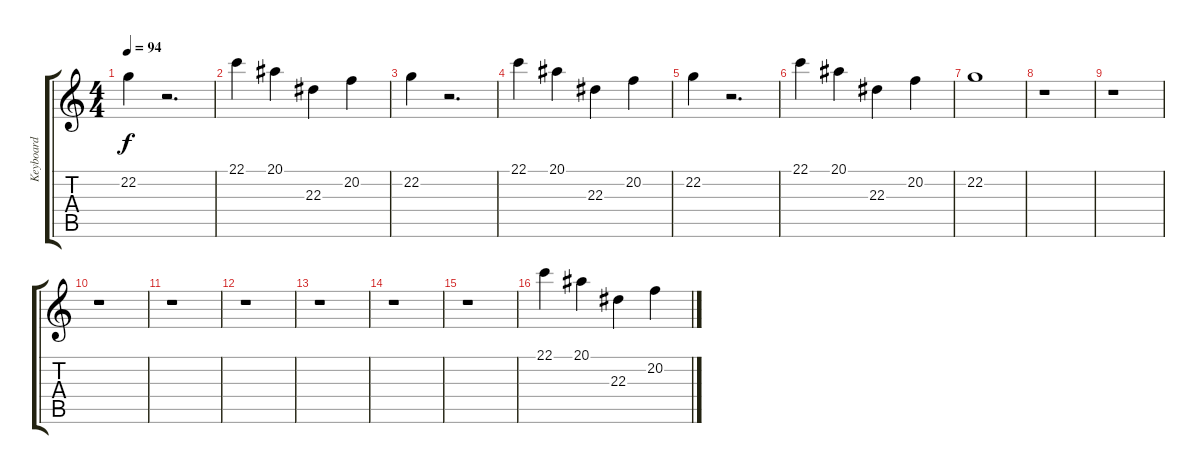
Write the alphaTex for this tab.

\track ("Keyboard" "Keyboard") {instrument stringensemble1}
\staff {score tabs}
\tuning (D4 A3 F3 C3 G2 C2) {hide}
\ts (4 4)
\tempo 94
\clef g2
\ks c
22.2.4{dy f} r.2{d} |
22.1.4 20.1.4 22.3.4 20.2.4 |
22.2.4 r.2{d} |
22.1.4 20.1.4 22.3.4 20.2.4 |
22.2.4 r.2{d} |
22.1.4 20.1.4 22.3.4 20.2.4 |
22.2.1 |
r.1 |
r.1 |
r.1 |
r.1 |
r.1 |
r.1 |
r.1 |
r.1 |
22.1.4 20.1.4 22.3.4 20.2.4
